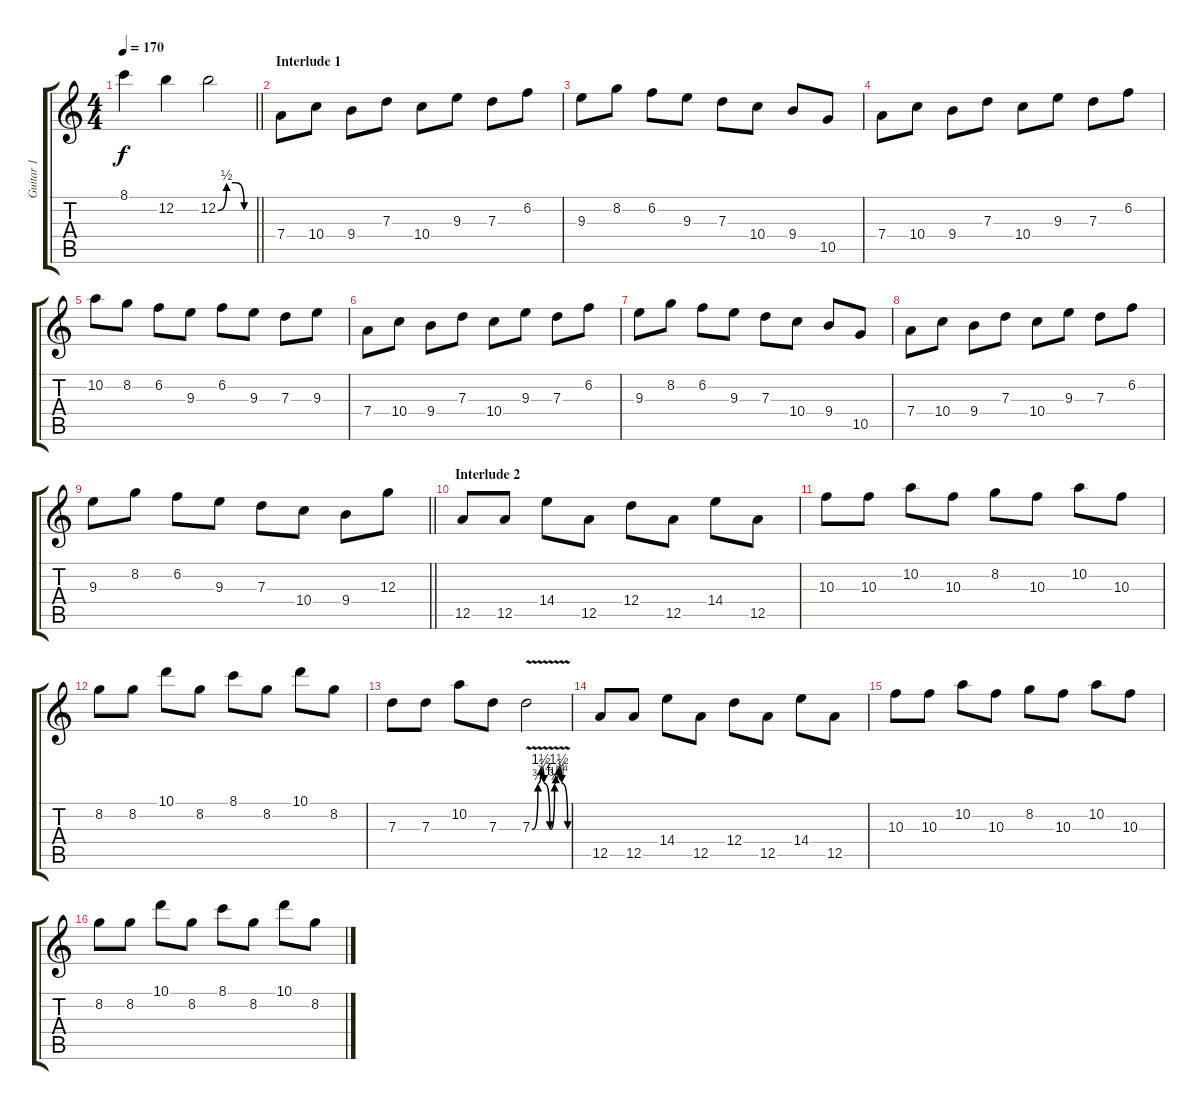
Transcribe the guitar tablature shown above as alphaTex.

\track ("Guitar 1" "Guitar 1") {instrument distortionguitar}
\staff {score tabs}
\tuning (E4 B3 G3 D3 A2 E2) {hide}
\ts (4 4)
\tempo 170
\clef g2
\barLineRight lightlight
\ks c
8.1.4{dy f} 12.2.4 12.2{be (custom 0 0 15 2 30 2 45 0 60 0)}.2 |
\section ("" "Interlude 1")
7.4.8 10.4.8 9.4.8 7.3.8 10.4.8 9.3.8 7.3.8 6.2.8 |
9.3.8 8.2.8 6.2.8 9.3.8 7.3.8 10.4.8 9.4.8 10.5.8 |
7.4.8 10.4.8 9.4.8 7.3.8 10.4.8 9.3.8 7.3.8 6.2.8 |
10.2.8 8.2.8 6.2.8 9.3.8 6.2.8 9.3.8 7.3.8 9.3.8 |
7.4.8 10.4.8 9.4.8 7.3.8 10.4.8 9.3.8 7.3.8 6.2.8 |
9.3.8 8.2.8 6.2.8 9.3.8 7.3.8 10.4.8 9.4.8 10.5.8 |
7.4.8 10.4.8 9.4.8 7.3.8 10.4.8 9.3.8 7.3.8 6.2.8 |
\barLineRight lightlight
9.3.8 8.2.8 6.2.8 9.3.8 7.3.8 10.4.8 9.4.8 12.3.8 |
\section ("" "Interlude 2")
12.5.8 12.5.8 14.4.8 12.5.8 12.4.8 12.5.8 14.4.8 12.5.8 |
10.3.8 10.3.8 10.2.8 10.3.8 8.2.8 10.3.8 10.2.8 10.3.8 |
8.2.8 8.2.8 10.1.8 8.2.8 8.1.8 8.2.8 10.1.8 8.2.8 |
7.3.8 7.3.8 10.2.8 7.3.8 7.3{be (custom 0 0 10 3 15 6 20 3 30 0 38 3 40 4 45 6 50 3 60 0) v}.2{instrument guitarharmonics} |
12.5.8{instrument distortionguitar} 12.5.8 14.4.8 12.5.8 12.4.8 12.5.8 14.4.8 12.5.8 |
10.3.8 10.3.8 10.2.8 10.3.8 8.2.8 10.3.8 10.2.8 10.3.8 |
8.2.8 8.2.8 10.1.8 8.2.8 8.1.8 8.2.8 10.1.8 8.2.8
